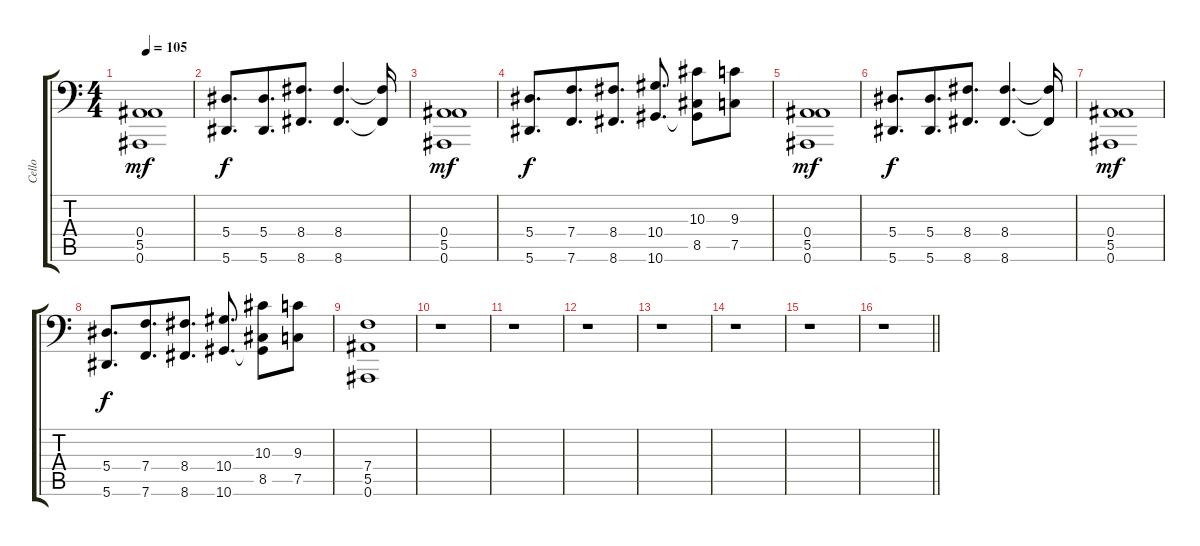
\track ("Cello" "Cello") {instrument stringensemble1}
\staff {score tabs}
\tuning (C4 G3 Eb3 Bb2 F2 Bb1) {hide}
\ts (4 4)
\tempo 105
\clef f4
\ks c
(0.4 5.5 0.6).1{dy mf} |
(5.4 5.6).8{d dy f} (5.4 5.6).8{d beam merge} (8.4 8.6).8{d} (8.4 8.6).4{d} (8.4{t} 8.6{t}).16 |
(0.4 5.5 0.6).1{dy mf} |
(5.4 5.6).8{d dy f} (7.4 7.6).8{d beam merge} (8.4 8.6).8{d} (10.4 10.6).8{d} (10.3 8.5 10.6{t}).8 (9.3 7.5).8 |
(0.4 5.5 0.6).1{dy mf} |
(5.4 5.6).8{d dy f} (5.4 5.6).8{d beam merge} (8.4 8.6).8{d} (8.4 8.6).4{d} (8.4{t} 8.6{t}).16 |
(0.4 5.5 0.6).1{dy mf} |
(5.4 5.6).8{d dy f} (7.4 7.6).8{d beam merge} (8.4 8.6).8{d} (10.4 10.6).8{d} (10.3 8.5 10.6{t}).8 (9.3 7.5).8 |
(7.4 5.5 0.6).1 |
r.1 |
r.1 |
r.1 |
r.1 |
r.1 |
r.1 |
\barLineRight lightlight
r.1
